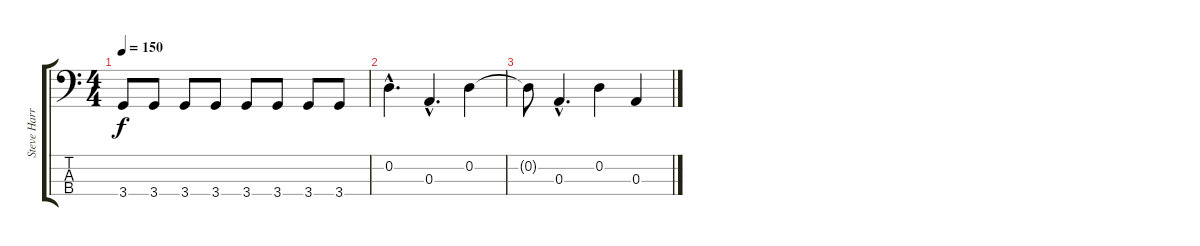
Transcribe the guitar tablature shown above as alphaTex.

\track ("Steve Harris" "Steve Harr") {instrument electricbassfinger}
\staff {score tabs}
\tuning (G2 D2 A1 E1) {hide}
\ts (4 4)
\tempo 150
\clef f4
\ks c
3.4{t}.8{dy f} 3.4.8 3.4.8 3.4.8 3.4.8 3.4.8 3.4.8 3.4.8 |
0.2{hac}.4{d} 0.3{hac}.4{d} 0.2.4 |
0.2{t}.8 0.3{hac}.4{d} 0.2.4 0.3.4
